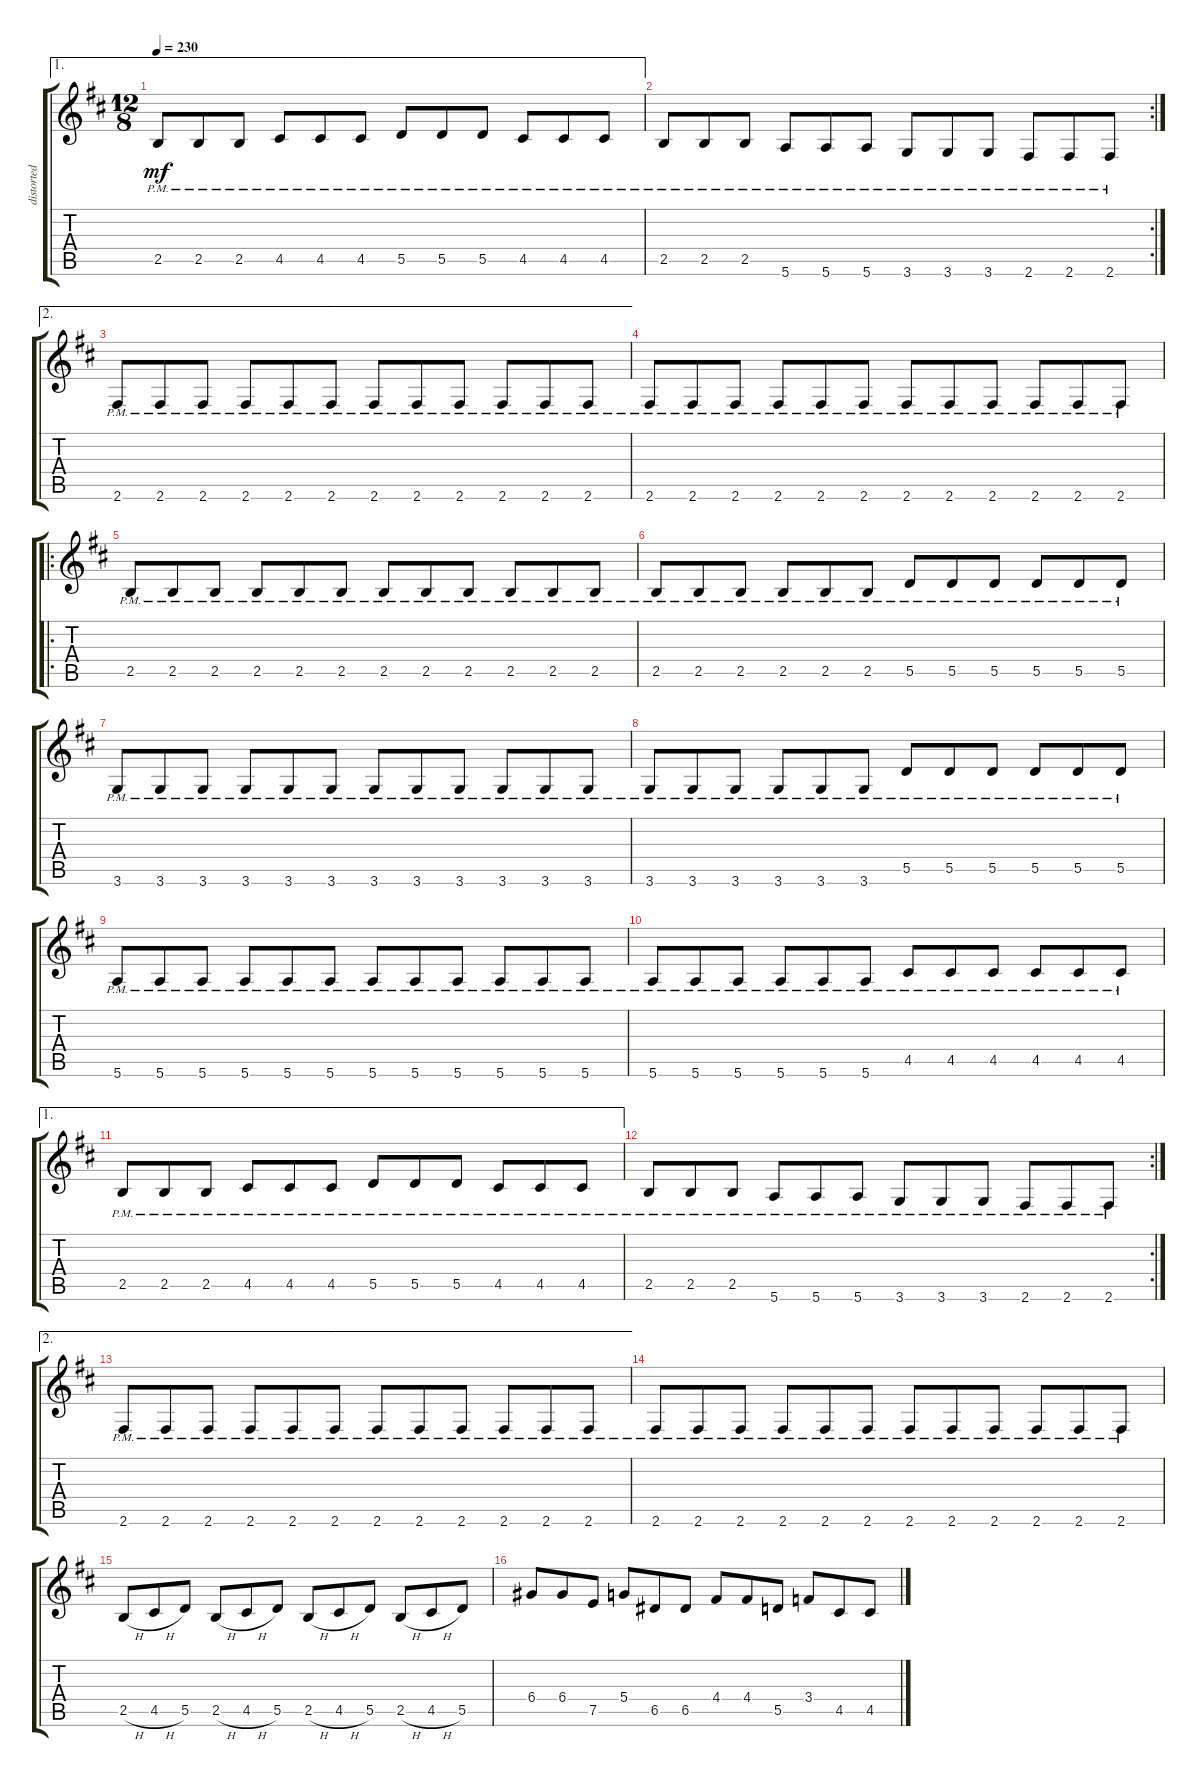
\track ("distorted" "distorted") {instrument distortionguitar}
\staff {score tabs}
\tuning (E4 B3 G3 D3 A2 E2) {hide}
\ae 1
\ts (12 8)
\tempo 230
\clef g2
\ks d
2.5{pm}.8{dy mf} 2.5{pm}.8 2.5{pm}.8 4.5{pm}.8 4.5{pm}.8 4.5{pm}.8 5.5{pm}.8 5.5{pm}.8 5.5{pm}.8 4.5{pm}.8 4.5{pm}.8 4.5{pm}.8 |
\rc 2
2.5{pm}.8 2.5{pm}.8 2.5{pm}.8 5.6{pm}.8 5.6{pm}.8 5.6{pm}.8 3.6{pm}.8 3.6{pm}.8 3.6{pm}.8 2.6{pm}.8 2.6{pm}.8 2.6{pm}.8 |
\ae 2
2.6{pm}.8 2.6{pm}.8 2.6{pm}.8 2.6{pm}.8 2.6{pm}.8 2.6{pm}.8 2.6{pm}.8 2.6{pm}.8 2.6{pm}.8 2.6{pm}.8 2.6{pm}.8 2.6{pm}.8 |
2.6{pm}.8 2.6{pm}.8 2.6{pm}.8 2.6{pm}.8 2.6{pm}.8 2.6{pm}.8 2.6{pm}.8 2.6{pm}.8 2.6{pm}.8 2.6{pm}.8 2.6{pm}.8 2.6{pm}.8 |
\ro
2.5{pm}.8 2.5{pm}.8 2.5{pm}.8 2.5{pm}.8 2.5{pm}.8 2.5{pm}.8 2.5{pm}.8 2.5{pm}.8 2.5{pm}.8 2.5{pm}.8 2.5{pm}.8 2.5{pm}.8 |
2.5{pm}.8 2.5{pm}.8 2.5{pm}.8 2.5{pm}.8 2.5{pm}.8 2.5{pm}.8 5.5{pm}.8 5.5{pm}.8 5.5{pm}.8 5.5{pm}.8 5.5{pm}.8 5.5{pm}.8 |
3.6{pm}.8 3.6{pm}.8 3.6{pm}.8 3.6{pm}.8 3.6{pm}.8 3.6{pm}.8 3.6{pm}.8 3.6{pm}.8 3.6{pm}.8 3.6{pm}.8 3.6{pm}.8 3.6{pm}.8 |
3.6{pm}.8 3.6{pm}.8 3.6{pm}.8 3.6{pm}.8 3.6{pm}.8 3.6{pm}.8 5.5{pm}.8 5.5{pm}.8 5.5{pm}.8 5.5{pm}.8 5.5{pm}.8 5.5{pm}.8 |
5.6{pm}.8 5.6{pm}.8 5.6{pm}.8 5.6{pm}.8 5.6{pm}.8 5.6{pm}.8 5.6{pm}.8 5.6{pm}.8 5.6{pm}.8 5.6{pm}.8 5.6{pm}.8 5.6{pm}.8 |
5.6{pm}.8 5.6{pm}.8 5.6{pm}.8 5.6{pm}.8 5.6{pm}.8 5.6{pm}.8 4.5{pm}.8 4.5{pm}.8 4.5{pm}.8 4.5{pm}.8 4.5{pm}.8 4.5{pm}.8 |
\ae 1
2.5{pm}.8 2.5{pm}.8 2.5{pm}.8 4.5{pm}.8 4.5{pm}.8 4.5{pm}.8 5.5{pm}.8 5.5{pm}.8 5.5{pm}.8 4.5{pm}.8 4.5{pm}.8 4.5{pm}.8 |
\rc 2
2.5{pm}.8 2.5{pm}.8 2.5{pm}.8 5.6{pm}.8 5.6{pm}.8 5.6{pm}.8 3.6{pm}.8 3.6{pm}.8 3.6{pm}.8 2.6{pm}.8 2.6{pm}.8 2.6{pm}.8 |
\ae 2
2.6{pm}.8 2.6{pm}.8 2.6{pm}.8 2.6{pm}.8 2.6{pm}.8 2.6{pm}.8 2.6{pm}.8 2.6{pm}.8 2.6{pm}.8 2.6{pm}.8 2.6{pm}.8 2.6{pm}.8 |
2.6{pm}.8 2.6{pm}.8 2.6{pm}.8 2.6{pm}.8 2.6{pm}.8 2.6{pm}.8 2.6{pm}.8 2.6{pm}.8 2.6{pm}.8 2.6{pm}.8 2.6{pm}.8 2.6{pm}.8 |
2.5{h}.8 4.5{h}.8 5.5.8 2.5{h}.8 4.5{h}.8 5.5.8 2.5{h}.8 4.5{h}.8 5.5.8 2.5{h}.8 4.5{h}.8 5.5.8 |
6.4.8 6.4.8 7.5.8 5.4.8 6.5.8 6.5.8 4.4.8 4.4.8 5.5.8 3.4.8 4.5.8 4.5.8
